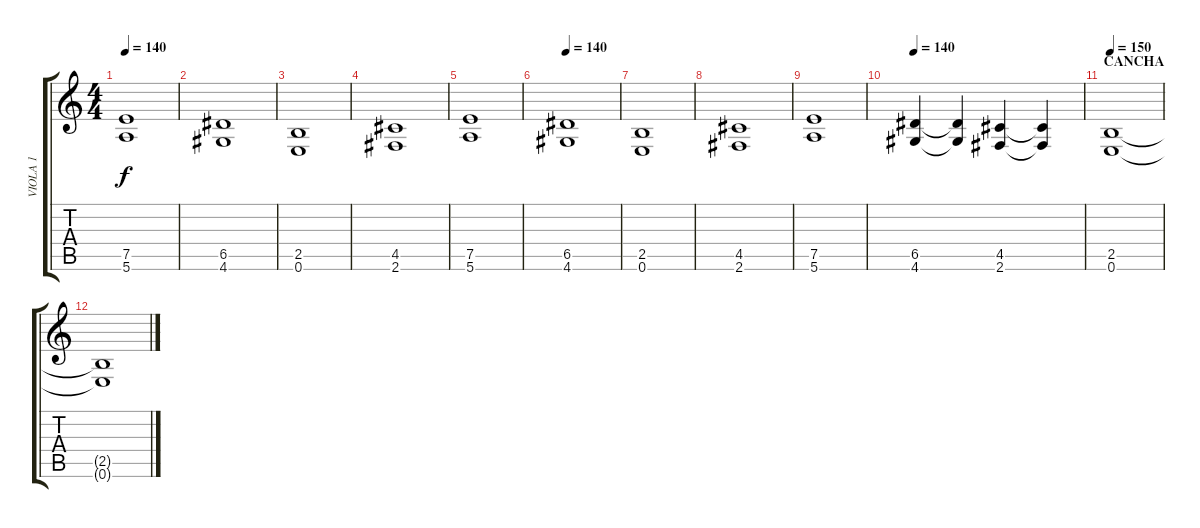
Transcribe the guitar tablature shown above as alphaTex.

\track ("VIOLA 1" "VIOLA 1") {instrument overdrivenguitar}
\staff {score tabs}
\tuning (E4 B3 G3 D3 A2 E2) {hide}
\ts (4 4)
\tempo 140
\clef g2
\ks c
(7.5 5.6).1{dy f} |
(6.5 4.6).1 |
(2.5 0.6).1{instrument electricguitarclean} |
(4.5 2.6).1 |
(7.5 5.6).1 |
\tempo 140
(6.5 4.6).1 |
(2.5 0.6).1{instrument electricguitarclean} |
(4.5 2.6).1 |
(7.5 5.6).1 |
\tempo 140
(6.5 4.6).4 (6.5{t} 4.6{t}).4 (4.5 2.6).4 (4.5{t} 2.6{t}).4 |
\section ("" "CANCHA")
\tempo 150
(2.5 0.6).1 |
(2.5{t} 0.6{t}).1
